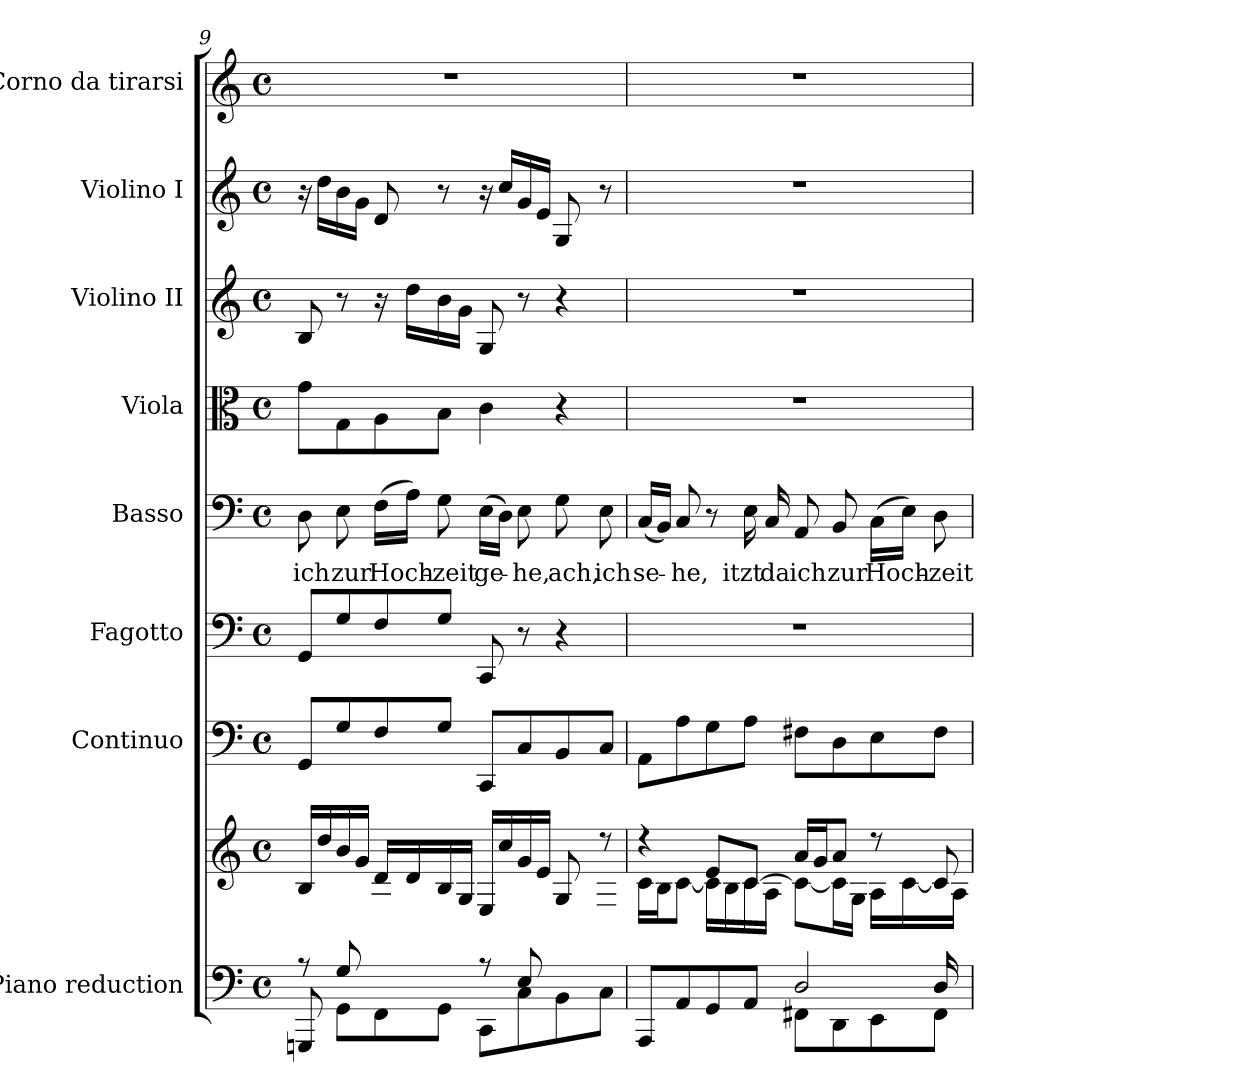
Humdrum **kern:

**kern	**kern	**kern	**kern	**kern	**text	**kern	**kern	**kern	**kern
*part8	*part8	*part7	*part6	*part5	*part5	*part4	*part3	*part2	*part1
*staff9	*staff8	*staff7	*staff6	*staff5	*staff5	*staff4	*staff3	*staff2	*staff1
*I"Piano reduction	*	*I"Continuo	*I"Fagotto	*I"Basso	*	*I"Viola	*I"Violino II	*I"Violino I	*I"Corno da tirarsi
*I'Pno	*	*	*	*	*	*	*	*	*
*clefF4	*clefG2	*clefF4	*clefF4	*clefF4	*	*clefC3	*clefG2	*clefG2	*clefG2
*	*	*	*	*	*	*	*	*	*ITrd7c12
*k[]	*k[]	*k[]	*k[]	*k[]	*	*k[]	*k[]	*k[]	*k[]
*M4/4	*M4/4	*M4/4	*M4/4	*M4/4	*	*M4/4	*M4/4	*M4/4	*M4/4
*met(c)	*met(c)	*met(c)	*met(c)	*met(c)	*	*met(c)	*met(c)	*met(c)	*met(c)
=9	=9	=9	=9	=9	=9	=9	=9	=9	=9
*^	*^	*	*	*	*	*	*	*	*
!	!	!	!	!	!	!	!LO:LY:b	!	!	!	!
8r	8GGGn/	16B/LL	4ryy	8GG/L	8GG/L	8D\	ich	8g\L	8B/	16r	1r
.	.	16dd/	.	.	.	.	.	.	.	16dd\LL	.
!	!	!	!	!	!	!	!LO:LY:b	!	!	!	!
8G/L	8GG\L	16b/	.	8G/	8G/	8E\	zur	8G\	8r	16b\	.
.	.	16g/JJ	.	.	.	.	.	.	.	16g\JJ	.
!	!	!	!	!	!	!	!LO:LY:b	!	!	!	!
4ryy	8FF\	16d/LL	8A\	8F/	8F/	(>16F\LL	Hoch-	8A\	16r	8d/	.
.	.	16d/	.	.	.	16A\JJ)	.	.	16dd\LL	.	.
!	!	!	!	!	!	!	!LO:LY:b	!	!	!	!
.	8GG\J	16B/	8B\J	8G/J	8G/J	8G\	-zeit	8B\J	16b\	8r	.
.	.	16G/JJ	.	.	.	.	.	.	16g\JJ	.	.
!	!	!	!	!	!	!	!LO:LY:b	!	!	!	!
8r	8CC\L	16E/LL	4ryy	8CC/L	8CC/	(>16E\LL	ge-	4c\	8G/	16r	.
.	.	16cc/	.	.	.	16D\JJ)	.	.	.	16cc/LL	.
!	!	!	!	!	!	!	!LO:LY:b	!	!	!	!
8E/L	8C\	16g/	.	8C/	8r	8E\	-he,	.	8r	16g/	.
.	.	16e/JJ	.	.	.	.	.	.	.	16e/JJ	.
!	!	!	!	!	!	!	!LO:LY:b	!	!	!	!
4ryy	8BB\	8G/	8G\	8BB/	4r	8G\	ach,	4r	4r	8G/	.
!	!	!	!	!	!	!	!LO:LY:b	!	!	!	!
.	8C\J	8r	8E\J	8C/J	.	8E\	ich	.	.	8r	.
!!LO:LB:g=z
=10	=10	=10	=10	=10	=10	=10	=10	=10	=10	=10	=10
*	*^	*	*	*	*	*	*	*	*	*	*
!	!	!	!	!	!	!	!	!LO:LY:b	!	!	!	!
2..ryy	2ryy	8AAA/L	4r	16c\LL	8AA\L	1r	(<16C/LL	se-	1r	1r	1r	1r
.	.	.	.	16B\J	.	.	16BB/JJ)	.	.	.	.	.
!	!	!	!	!	!	!	!	!LO:LY:b	!	!	!	!
.	.	8AA/	.	[8c\J	8A\	.	8C/	-he,	.	.	.	.
.	.	8GG/	8e/L	16c\LL]	8G\	.	8r	.	.	.	.	.
.	.	.	.	16B\	.	.	.	.	.	.	.	.
!	!	!	!	!	!	!	!	!LO:LY:b	!	!	!	!
.	.	8AA/J	[8c/J	16c\	8A\J	.	16E\	itzt	.	.	.	.
!	!	!	!	!	!	!	!	!LO:LY:b	!	!	!	!
.	.	.	.	16A\JJ	.	.	16C/	da	.	.	.	.
!	!	!	!	!	!	!	!	!LO:LY:b	!	!	!	!
.	2D/	8FF#X\L	16a/LL	8c\L_	8F#X\L	.	8AA/	ich	.	.	.	.
.	.	.	16g/J	.	.	.	.	.	.	.	.	.
!	!	!	!	!	!	!	!	!LO:LY:b	!	!	!	!
.	.	8DD\	8a/J	16c\L]	8D\	.	8BB/	zur	.	.	.	.
.	.	.	.	16G\JJ	.	.	.	.	.	.	.	.
!	!	!	!	!	!	!	!	!LO:LY:b	!	!	!	!
.	.	8EE\	8r	16A\LL	8E\	.	(>16C\LL	Hoch-	.	.	.	.
.	.	.	.	[16c\	.	.	16E\JJ)	.	.	.	.	.
!	!	!	!	!	!	!	!	!LO:LY:b	!	!	!	!
16D/	.	8FF#\J	8c/]	16ryy	8F#\J	.	8D\	-zeit	.	.	.	.
16ryy	.	.	.	16A\JJ	.	.	.	.	.	.	.	.
*v	*v	*v	*	*	*	*	*	*	*	*	*	*
*	*v	*v	*	*	*	*	*	*	*	*
=	=	=	=	=	=	=	=	=	=
*-	*-	*-	*-	*-	*-	*-	*-	*-	*-
